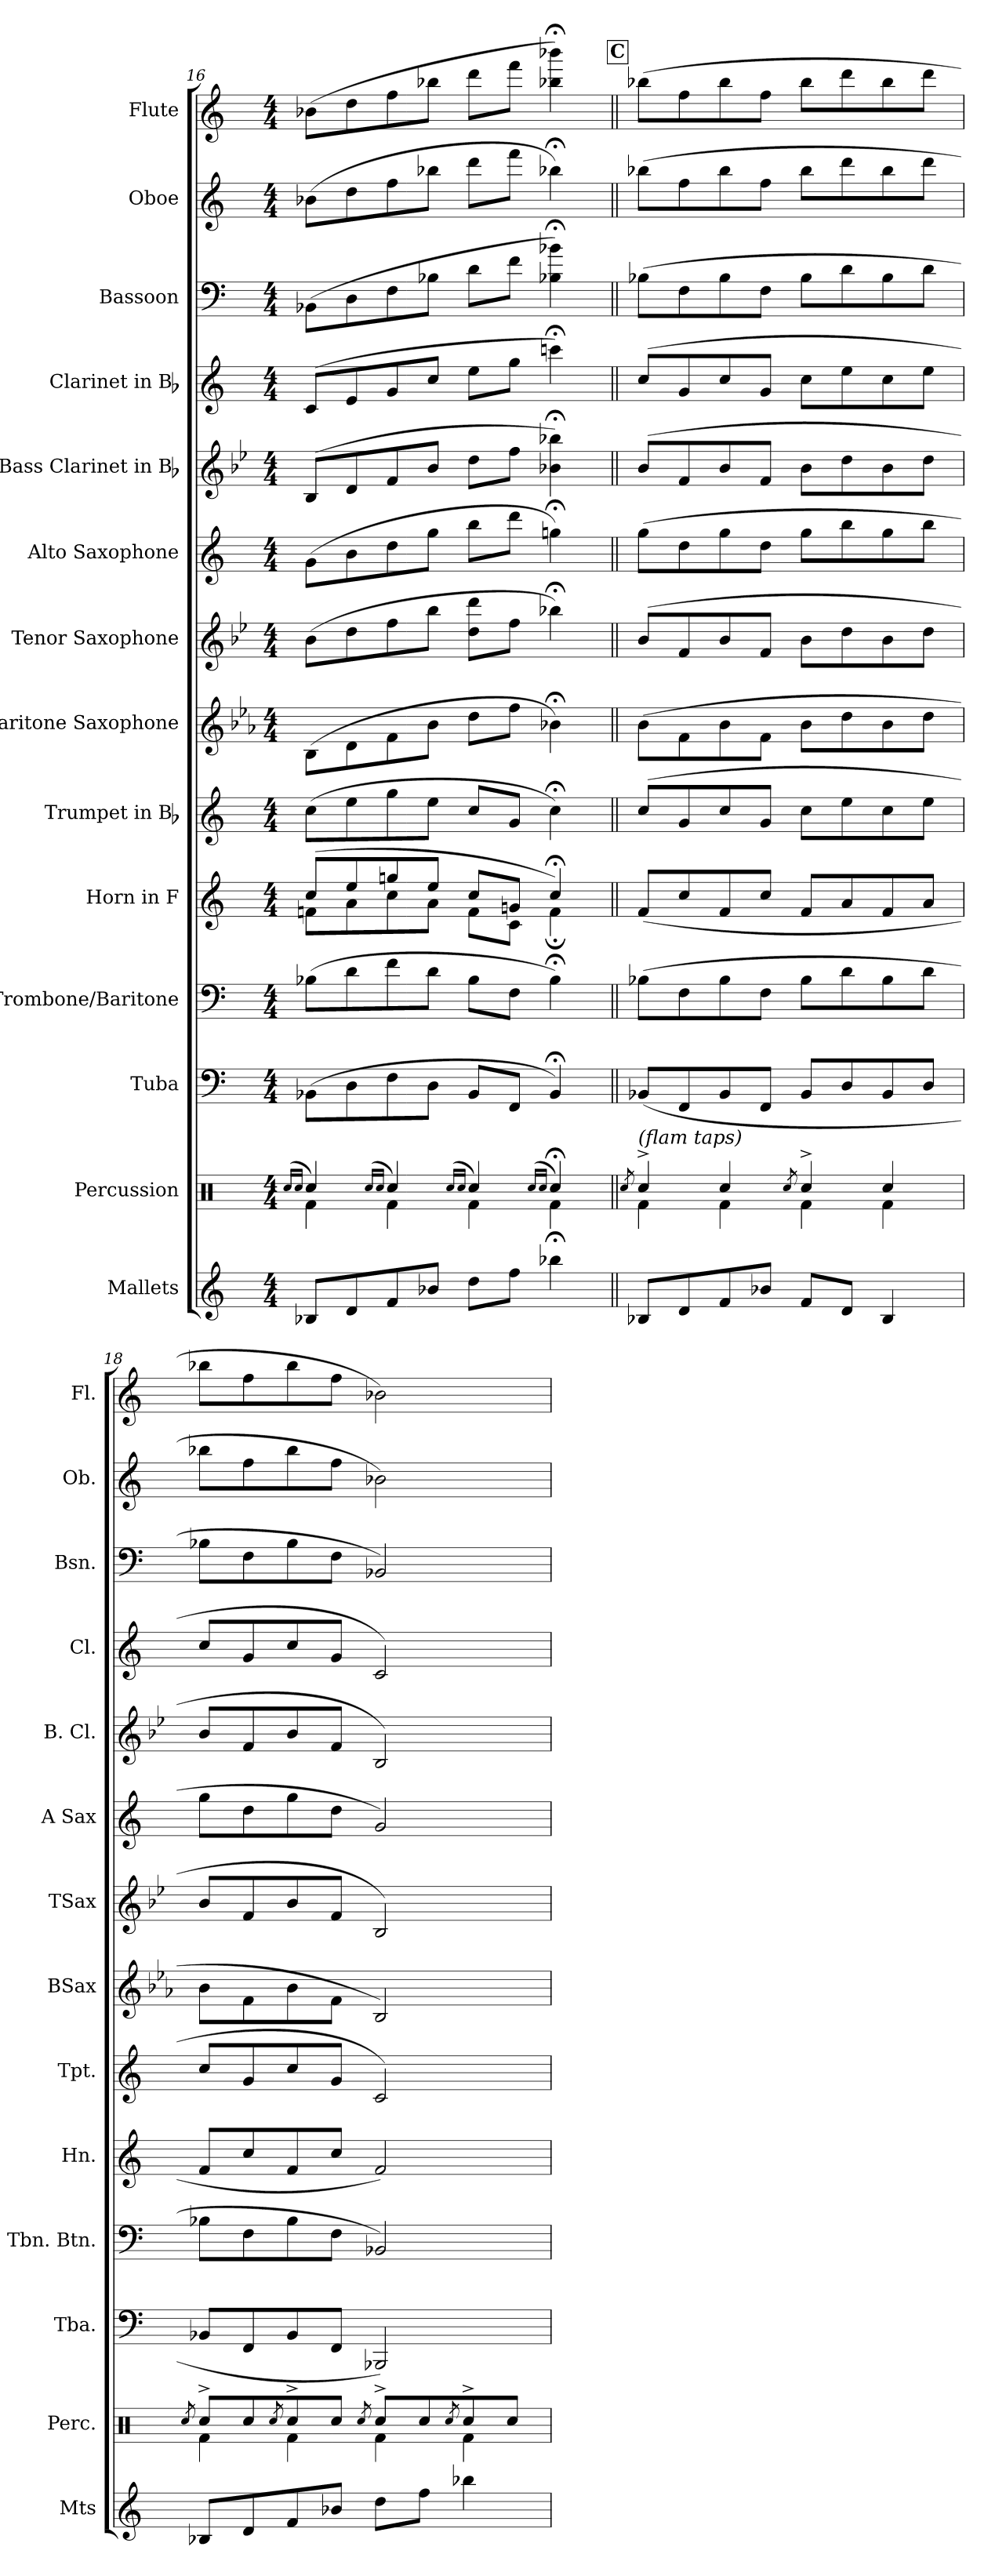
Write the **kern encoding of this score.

**kern	**kern	**kern	**kern	**kern	**kern	**kern	**kern	**kern	**kern	**kern	**kern	**kern	**kern
*part14	*part13	*part12	*part11	*part10	*part9	*part8	*part7	*part6	*part5	*part4	*part3	*part2	*part1
*staff14	*staff13	*staff12	*staff11	*staff10	*staff9	*staff8	*staff7	*staff6	*staff5	*staff4	*staff3	*staff2	*staff1
*I"Mallets	*I"Percussion	*I"Tuba	*I"Trombone/Baritone	*I"Horn in F	*I"Trumpet in Bb	*I"Baritone Saxophone	*I"Tenor Saxophone	*I"Alto Saxophone	*I"Bass Clarinet in Bb	*I"Clarinet in Bb	*I"Bassoon	*I"Oboe	*I"Flute
*I'Mts	*I'Perc.	*I'Tba.	*I'Tbn. Btn.	*I'Hn.	*I'Tpt.	*I'BSax	*I'TSax	*I'A Sax	*I'B. Cl.	*I'Cl.	*I'Bsn.	*I'Ob.	*I'Fl.
*clefG2	*clefX	*clefF4	*clefF4	*clefG2	*clefG2	*clefG2	*clefG2	*clefG2	*clefG2	*clefG2	*clefF4	*clefG2	*clefG2
*	*	*	*	*ITrd4c7	*ITrd1c2	*ITrd12c21	*ITrd8c14	*ITrd5c9	*ITrd8c14	*ITrd1c2	*	*	*
*k[]	*k[]	*k[]	*k[]	*k[b-]	*k[b-e-]	*k[b-e-a-]	*k[b-e-]	*k[b-e-a-]	*k[b-e-]	*k[b-e-]	*k[]	*k[]	*k[]
*M4/4	*M4/4	*M4/4	*M4/4	*M4/4	*M4/4	*M4/4	*M4/4	*M4/4	*M4/4	*M4/4	*M4/4	*M4/4	*M4/4
=16	=16	=16	=16	=16	=16	=16	=16	=16	=16	=16	=16	=16	=16
.	(16qRcci/LL	.	.	.	.	.	.	.	.	.	.	.	.
.	16qRcci/JJ	.	.	.	.	.	.	.	.	.	.	.	.
*	*^	*	*	*^	*	*	*	*	*	*	*	*	*
8B-Xi/L	4Rcci/)	4Rfi\	(8BB-Xi\L	(8B-Xi\L	(8fi/L	8B-Xi\L	(8b-i\L	(8BB-i\L	(8B-i\L	(8B-i\L	(8BB-i/L	(8B-i/L	(8BB-Xi\L	(8b-Xi\L	(8b-Xi\L
8di/	.	.	8Di\	8di\	8ai/	8di\	8ddi\	8Di\	8di\	8di\	8Di/	8di/	8Di\	8ddi\	8ddi\
.	(16qRcci/LL	.	.	.	.	.	.	.	.	.	.	.	.	.	.
.	16qRcci/JJ	.	.	.	.	.	.	.	.	.	.	.	.	.	.
8fi/	4Rcci/)	4Rfi\	8Fi\	8fi\	8ccni/	8fi\	8ffi\	8Fi\	8fi\	8fi\	8Fi/	8fi/	8Fi\	8ffi\	8ffi\
8b-Xi/J	.	.	8Di\J	8di\J	8ai/J	8di\J	8ddi\J	8B-i\J	8b-i\J	8b-i\J	8B-i/J	8b-i/J	8B-Xi\J	8bb-Xi\J	8bb-Xi\J
.	(16qRcci/LL	.	.	.	.	.	.	.	.	.	.	.	.	.	.
.	16qRcci/JJ	.	.	.	.	.	.	.	.	.	.	.	.	.	.
8ddi\L	4Rcci/)	4Rfi\	8BB-i/L	8B-i\L	8fi/L	8B-i\L	8b-i/L	8di\L	8di\ 8ddiL	8ddi\L	8di\L	8ddi\L	8di\L	8dddi\L	8dddi\L
8ffi\J	.	.	8FFi/J	8Fi\J	8cni/J	8Fi\J	8fi/J	8fi\J	8fi\J	8ffi\J	8fi\J	8ffi\J	8fi\J	8fffi\J	8fffi\J
.	(16qRcci/LL	.	.	.	.	.	.	.	.	.	.	.	.	.	.
.	16qRcci/JJ	.	.	.	.	.	.	.	.	.	.	.	.	.	.
4bb-X;i\	4Rcc;i/)	4Rfi\	4BB-;i/)	4B-;i\)	4f;i/)	4B-;i\	4b-;i\)	4B-X;i\)	4b-X;i\)	4b-X;i\)	4B-Xi\; 4b-Xi;)	4bb-X;i\)	4B-Xi\; 4b-Xi;)	4bb-X;i\)	4bb-Xi\; 4bbb-Xi;)
*	*	*	*	*	*v	*v	*	*	*	*	*	*	*	*	*
!!LO:PB:g=z
!!LO:REH:place=s1:color=#000000:enc=box:fs=9.5337:t=C
=17||	=17||	=17||	=17||	=17||	=17||	=17||	=17||	=17||	=17||	=17||	=17||	=17||	=17||	=17||
.	8qRcci/	.	.	.	.	.	.	.	.	.	.	.	.	.
!	!LO:TX:a:i:t=(flam taps)	!	!	!	!	!	!	!	!	!	!	!	!	!
8B-Xi/L	4Rcc^i/	4Rfi\	(8BB-Xi/L	(8B-Xi\L	(8B-i/L	(8b-i/L	(8B-i\L	(8B-i/L	(8b-i\L	(8B-i/L	(8b-i/L	(8B-Xi\L	(8bb-Xi\L	(8bb-Xi\L
8di/	.	.	8FFi/	8Fi\	8fi/	8fi/	8Fi\	8Fi/	8fi\	8Fi/	8fi/	8Fi\	8ffi\	8ffi\
8fi/	4Rcci/	4Rfi\	8BB-i/	8B-i\	8B-i/	8b-i/	8B-i\	8B-i/	8b-i\	8B-i/	8b-i/	8B-i\	8bb-i\	8bb-i\
8b-Xi/J	.	.	8FFi/J	8Fi\J	8fi/J	8fi/J	8Fi\J	8Fi/J	8fi\J	8Fi/J	8fi/J	8Fi\J	8ffi\J	8ffi\J
.	8qRcci/	.	.	.	.	.	.	.	.	.	.	.	.	.
8fi/L	4Rcc^i/	4Rfi\	8BB-i/L	8B-i\L	8B-i/L	8b-i\L	8B-i\L	8B-i\L	8b-i\L	8B-i\L	8b-i\L	8B-i\L	8bb-i\L	8bb-i\L
8di/J	.	.	8Di/	8di\	8di/	8ddi\	8di\	8di\	8ddi\	8di\	8ddi\	8di\	8dddi\	8dddi\
4B-i/	4Rcci/	4Rfi\	8BB-i/	8B-i\	8B-i/	8b-i\	8B-i\	8B-i\	8b-i\	8B-i\	8b-i\	8B-i\	8bb-i\	8bb-i\
.	.	.	8Di/J	8di\J	8di/J	8ddi\J	8di\J	8di\J	8ddi\J	8di\J	8ddi\J	8di\J	8dddi\J	8dddi\J
=18	=18	=18	=18	=18	=18	=18	=18	=18	=18	=18	=18	=18	=18	=18
.	8qRcci/	.	.	.	.	.	.	.	.	.	.	.	.	.
8B-Xi/L	8Rcc^i/L	4Rfi\	8BB-Xi/L	8B-Xi\L	8B-i/L	8b-i/L	8B-i\L	8B-i/L	8b-i\L	8B-i/L	8b-i/L	8B-Xi\L	8bb-Xi\L	8bb-Xi\L
8di/	8Rcci/	.	8FFi/	8Fi\	8fi/	8fi/	8Fi\	8Fi/	8fi\	8Fi/	8fi/	8Fi\	8ffi\	8ffi\
.	8qRcci/	.	.	.	.	.	.	.	.	.	.	.	.	.
8fi/	8Rcc^i/	4Rfi\	8BB-i/	8B-i\	8B-i/	8b-i/	8B-i\	8B-i/	8b-i\	8B-i/	8b-i/	8B-i\	8bb-i\	8bb-i\
8b-Xi/J	8Rcci/J	.	8FFi/J	8Fi\J	8fi/J	8fi/J	8Fi\J	8Fi/J	8fi\J	8Fi/J	8fi/J	8Fi\J	8ffi\J	8ffi\J
.	8qRcci/	.	.	.	.	.	.	.	.	.	.	.	.	.
8ddi\L	8Rcc^i/L	4Rfi\	2BBB-Xi/)	2BB-Xi/)	2B-i/)	2B-i/)	2BB-i/)	2BB-i/)	2B-i/)	2BB-i/)	2B-i/)	2BB-Xi/)	2b-Xi\)	2b-Xi\)
8ffi\J	8Rcci/	.	.	.	.	.	.	.	.	.	.	.	.	.
.	8qRcci/	.	.	.	.	.	.	.	.	.	.	.	.	.
4bb-Xi\	8Rcc^i/	4Rfi\	.	.	.	.	.	.	.	.	.	.	.	.
.	8Rcci/J	.	.	.	.	.	.	.	.	.	.	.	.	.
*	*v	*v	*	*	*	*	*	*	*	*	*	*	*	*
=	=	=	=	=	=	=	=	=	=	=	=	=	=
*-	*-	*-	*-	*-	*-	*-	*-	*-	*-	*-	*-	*-	*-
